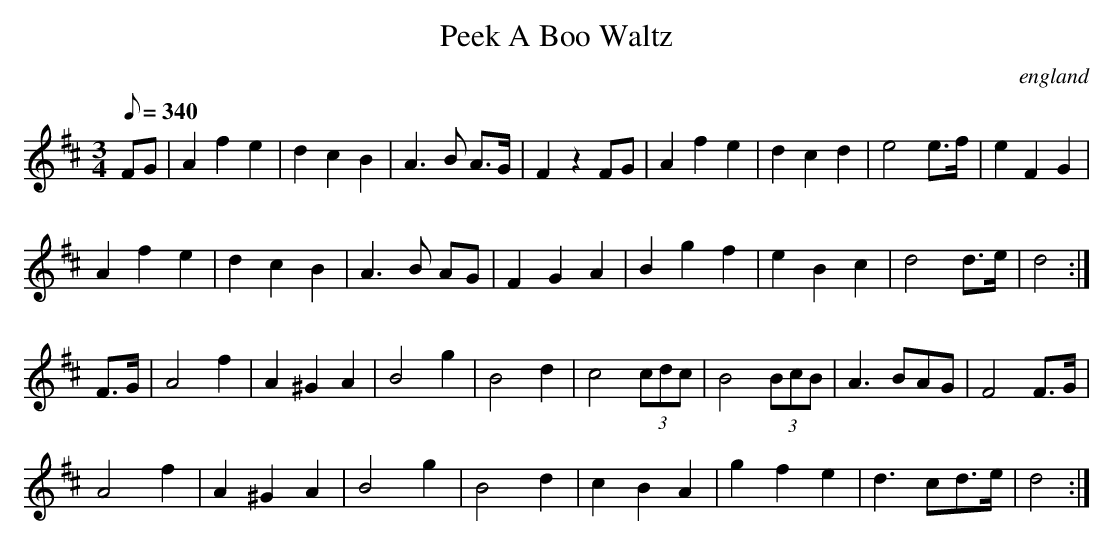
X:1
T:Peek A Boo Waltz
O:england
M:3/4
Q:340
K:D
FG|A2 f2 e2|d2 c2 B2|A3B A>G|F2 z2FG|A2f2e2|d2c2d2|e4 e>f|e2F2G2|
A2 f2 e2|d2 c2 B2|A3B AG|F2 G2 A2|B2 g2 f2|e2 B2 c2|d4 d>e|d4:|
F>G|A4 f2|A2 ^G2 A2|B4 g2|B4 d2|c4 (3cdc|B4 (3BcB|A3 BAG|F4 F>G|
A4f2|A2^G2A2|B4g2|B4d2|c2B2A2|g2f2e2|d3 cd>e|d4:|
